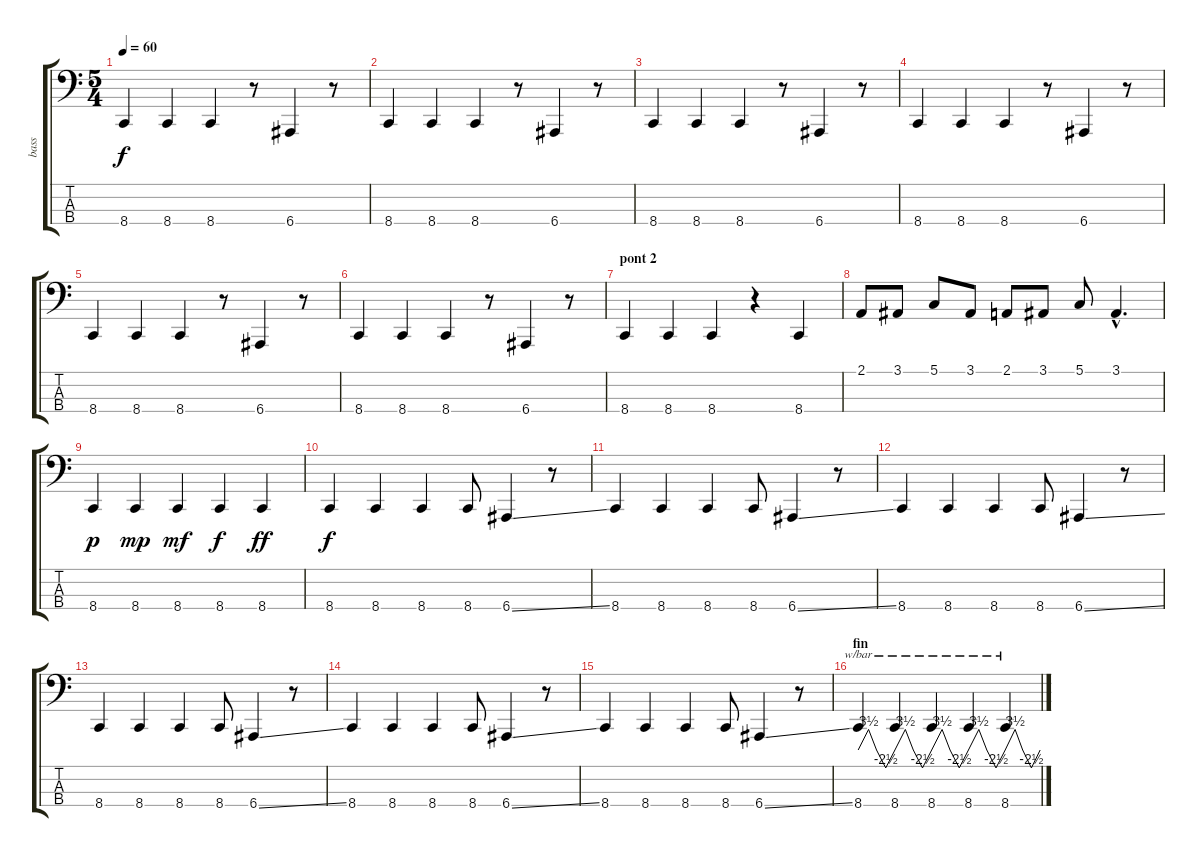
\track ("bass" "bass") {instrument lead1square}
\staff {score tabs}
\tuning (G2 D2 A1 E1) {hide}
\ts (5 4)
\tempo 60
\clef f4
\ks c
8.4.4{dy f} 8.4.4 8.4.4 r.8 6.4.4 r.8 |
8.4.4 8.4.4 8.4.4 r.8 6.4.4 r.8 |
8.4.4 8.4.4 8.4.4 r.8 6.4.4 r.8 |
8.4.4 8.4.4 8.4.4 r.8 6.4.4 r.8 |
8.4.4 8.4.4 8.4.4 r.8 6.4.4 r.8 |
8.4.4 8.4.4 8.4.4 r.8 6.4.4 r.8 |
\section ("" "pont 2")
8.4.4 8.4.4 8.4.4 r.4 8.4.4 |
2.1.8 3.1.8 5.1.8 3.1.8 2.1.8 3.1.8 5.1.8 3.1{hac}.4{d} |
8.4.4{dy p} 8.4.4{dy mp} 8.4.4{dy mf} 8.4.4{dy f} 8.4.4{dy ff} |
8.4.4{dy f} 8.4.4 8.4.4 8.4.8 6.4{ss}.4 r.8 |
8.4.4 8.4.4 8.4.4 8.4.8 6.4{ss}.4 r.8 |
8.4.4 8.4.4 8.4.4 8.4.8 6.4{ss}.4 r.8 |
8.4.4 8.4.4 8.4.4 8.4.8 6.4{ss}.4 r.8 |
8.4.4 8.4.4 8.4.4 8.4.8 6.4{ss}.4 r.8 |
8.4.4 8.4.4 8.4.4 8.4.8 6.4{ss}.4 r.8 |
\section ("" "fin")
8.4.4{tbe (custom default 0 0 17 14 30 0 45 -10 60 0)} 8.4.4{tbe (custom default 0 0 17 14 30 0 45 -10 60 0)} 8.4.4{tbe (custom default 0 0 17 14 30 0 45 -10 60 0)} 8.4.4{tbe (custom default 0 0 17 14 30 0 45 -10 60 0)} 8.4.4{tbe (custom default 0 0 17 14 30 0 45 -10 60 0)}
